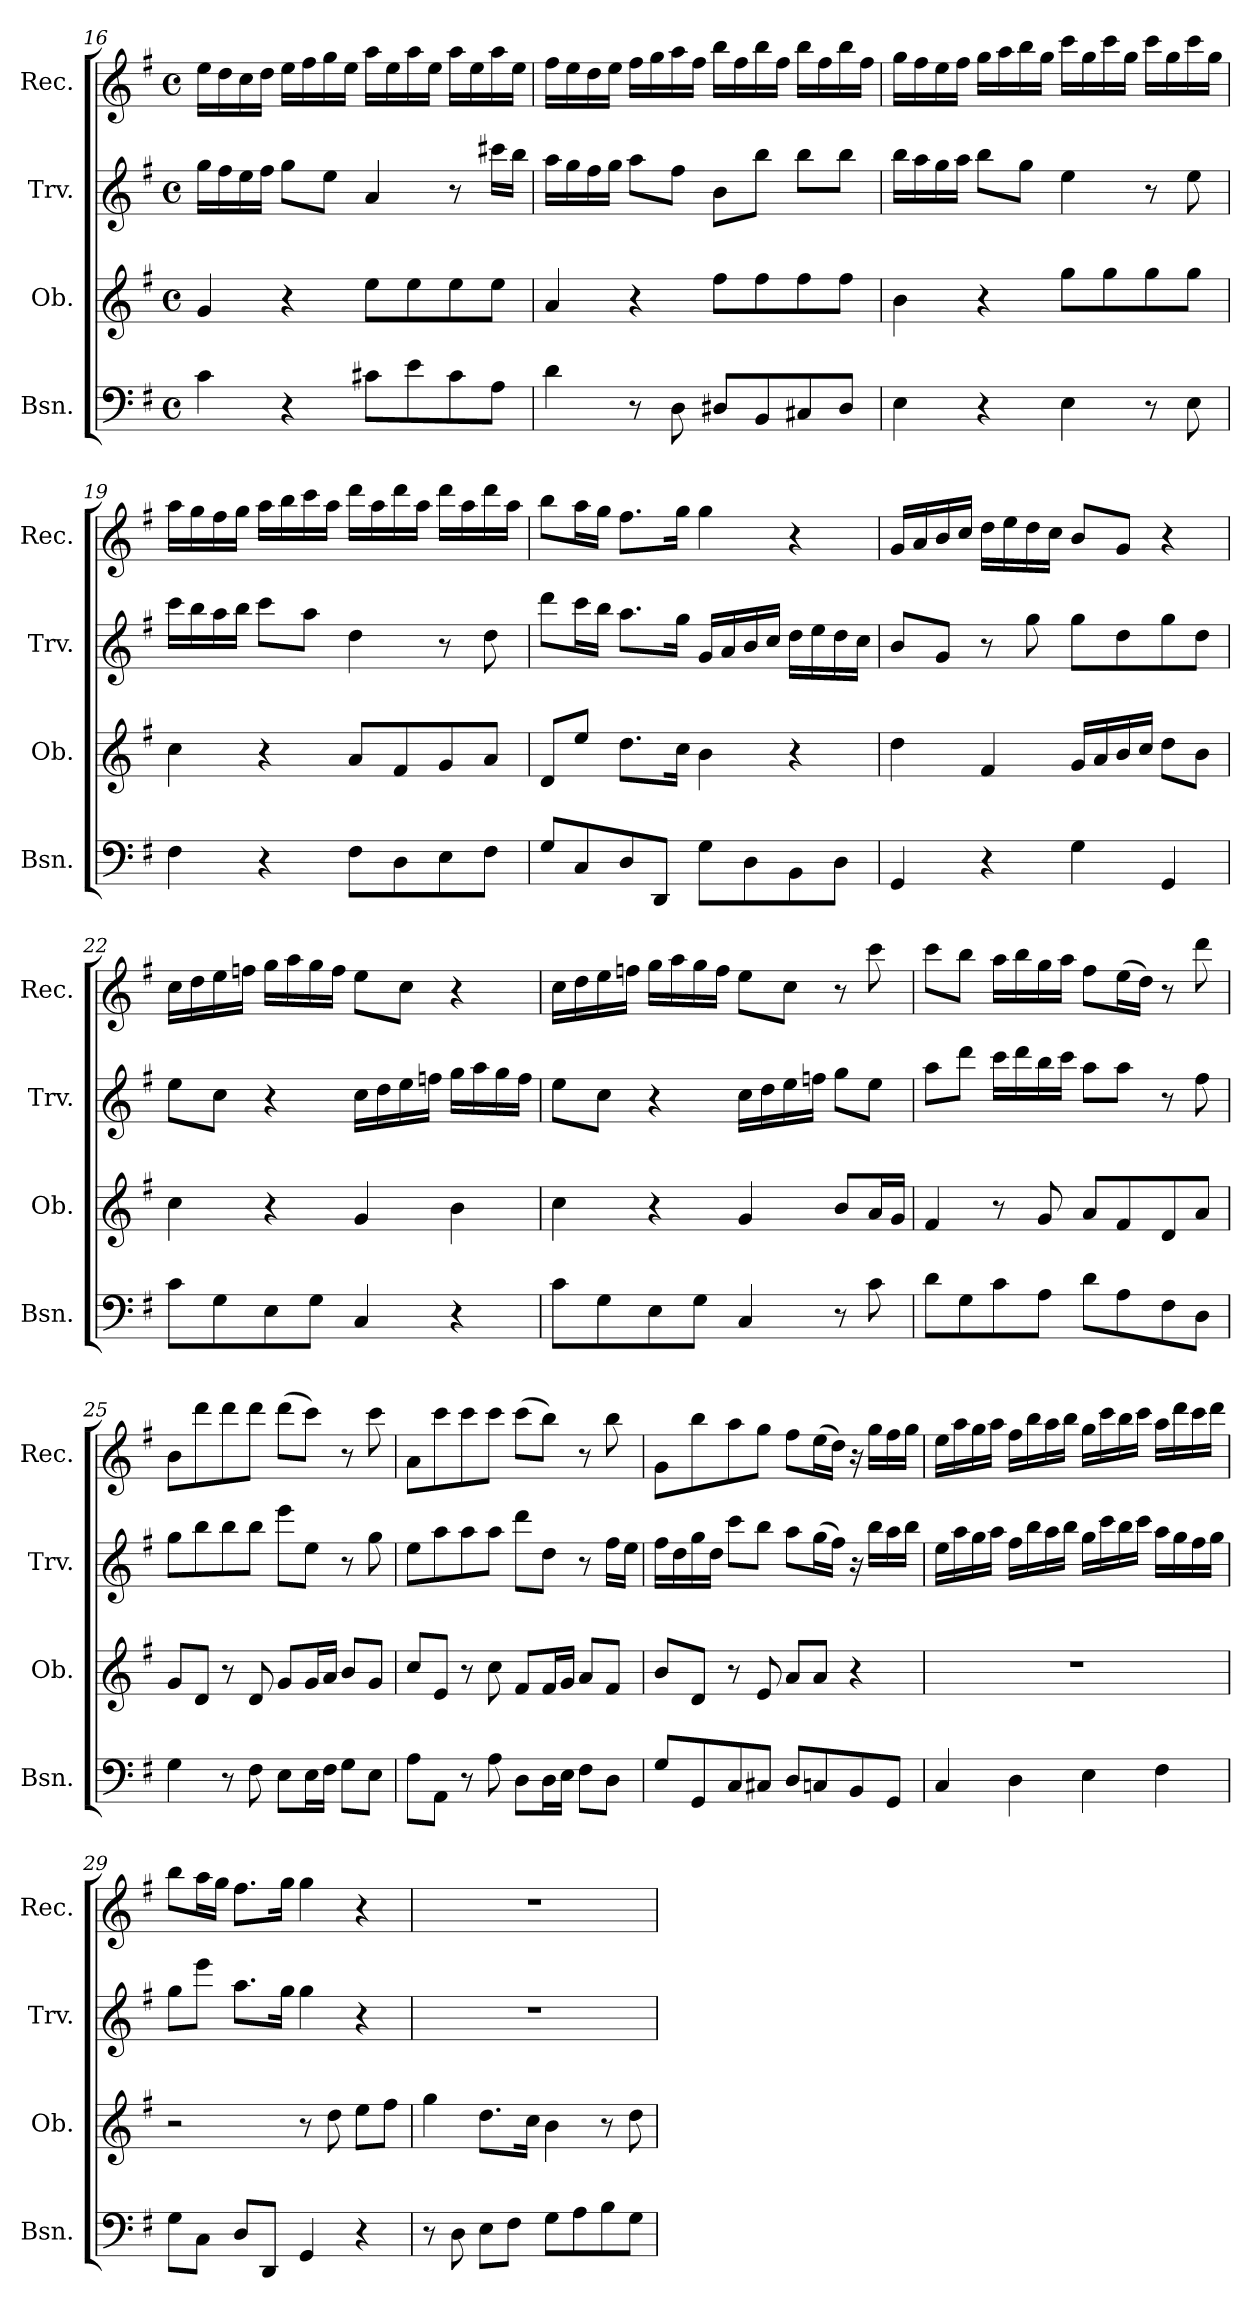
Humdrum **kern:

**kern	**kern	**kern	**kern
*part4	*part3	*part2	*part1
*staff4	*staff3	*staff2	*staff1
*I"Bsn.	*I"Ob.	*I"Trv.	*I"Rec.
*I'Bsn.	*I'Ob.	*I'Trv.	*I'Rec.
*clefF4	*clefG2	*clefG2	*clefG2
*k[f#]	*k[f#]	*k[f#]	*k[f#]
*G:	*G:	*G:	*G:
*M4/4	*M4/4	*M4/4	*M4/4
*met(c)	*met(c)	*met(c)	*met(c)
=16	=16	=16	=16
4c\	4g/	16gg\LL	16ee\LL
.	.	16ff#\	16dd\
.	.	16ee\	16cc\
.	.	16ff#\JJ	16dd\JJ
4r	4r	8gg\L	16ee\LL
.	.	.	16ff#\
.	.	8ee\J	16gg\
.	.	.	16ee\JJ
8c#X\L	8ee\L	4a/	16aa\LL
.	.	.	16ee\
8e\	8ee\	.	16aa\
.	.	.	16ee\JJ
8c#\	8ee\	8r	16aa\LL
.	.	.	16ee\
8A\J	8ee\J	16ccc#X\LL	16aa\
.	.	16bb\JJ	16ee\JJ
!!LO:LB:g=z
=17	=17	=17	=17
4d\	4a/	16aa\LL	16ff#\LL
.	.	16gg\	16ee\
.	.	16ff#\	16dd\
.	.	16gg\JJ	16ee\JJ
8r	4r	8aa\L	16ff#\LL
.	.	.	16gg\
8D\	.	8ff#\J	16aa\
.	.	.	16ff#\JJ
8D#X/L	8ff#\L	8b\L	16bb\LL
.	.	.	16ff#\
8BB/	8ff#\	8bb\J	16bb\
.	.	.	16ff#\JJ
8C#X/	8ff#\	8bb\L	16bb\LL
.	.	.	16ff#\
8D#/J	8ff#\J	8bb\J	16bb\
.	.	.	16ff#\JJ
=18	=18	=18	=18
4E\	4b\	16bb\LL	16gg\LL
.	.	16aa\	16ff#\
.	.	16gg\	16ee\
.	.	16aa\JJ	16ff#\JJ
4r	4r	8bb\L	16gg\LL
.	.	.	16aa\
.	.	8gg\J	16bb\
.	.	.	16gg\JJ
4E\	8gg\L	4ee\	16ccc\LL
.	.	.	16gg\
.	8gg\	.	16ccc\
.	.	.	16gg\JJ
8r	8gg\	8r	16ccc\LL
.	.	.	16gg\
8E\	8gg\J	8ee\	16ccc\
.	.	.	16gg\JJ
=19	=19	=19	=19
4F#\	4cc\	16ccc\LL	16aa\LL
.	.	16bb\	16gg\
.	.	16aa\	16ff#\
.	.	16bb\JJ	16gg\JJ
4r	4r	8ccc\L	16aa\LL
.	.	.	16bb\
.	.	8aa\J	16ccc\
.	.	.	16aa\JJ
8F#\L	8a/L	4dd\	16ddd\LL
.	.	.	16aa\
8D\	8f#/	.	16ddd\
.	.	.	16aa\JJ
8E\	8g/	8r	16ddd\LL
.	.	.	16aa\
8F#\J	8a/J	8dd\	16ddd\
.	.	.	16aa\JJ
=20	=20	=20	=20
8G/L	8d/L	8ddd\L	8bb\L
8C/	8ee/J	16ccc\L	16aa\L
.	.	16bb\JJ	16gg\JJ
8D/	8.dd\L	8.aa\L	8.ff#\L
8DD/J	.	.	.
.	16cc\J	16gg\J	16gg\J
8G\L	4b\	16g/LL	4gg\
.	.	16a/	.
8D\	.	16b/	.
.	.	16cc/JJ	.
8BB\	4r	16dd\LL	4r
.	.	16ee\	.
8D\J	.	16dd\	.
.	.	16cc\JJ	.
=21	=21	=21	=21
4GG/	4dd\	8b/L	16g/LL
.	.	.	16a/
.	.	8g/J	16b/
.	.	.	16cc/JJ
4r	4f#/	8r	16dd\LL
.	.	.	16ee\
.	.	8gg\	16dd\
.	.	.	16cc\JJ
4G\	16g/LL	8gg\L	8b/L
.	16a/	.	.
.	16b/	8dd\	8g/J
.	16cc/JJ	.	.
4GG/	8dd\L	8gg\	4r
.	8b\J	8dd\J	.
!!LO:LB:g=z
=22	=22	=22	=22
8c\L	4cc\	8ee\L	16cc\LL
.	.	.	16dd\
8G\	.	8cc\J	16ee\
.	.	.	16ffn\JJ
8E\	4r	4r	16gg\LL
.	.	.	16aa\
8G\J	.	.	16gg\
.	.	.	16ff\JJ
4C/	4g/	16cc\LL	8ee\L
.	.	16dd\	.
.	.	16ee\	8cc\J
.	.	16ffn\JJ	.
4r	4b\	16gg\LL	4r
.	.	16aa\	.
.	.	16gg\	.
.	.	16ff\JJ	.
=23	=23	=23	=23
8c\L	4cc\	8ee\L	16cc\LL
.	.	.	16dd\
8G\	.	8cc\J	16ee\
.	.	.	16ffn\JJ
8E\	4r	4r	16gg\LL
.	.	.	16aa\
8G\J	.	.	16gg\
.	.	.	16ff\JJ
4C/	4g/	16cc\LL	8ee\L
.	.	16dd\	.
.	.	16ee\	8cc\J
.	.	16ffn\JJ	.
8r	8b/L	8gg\L	8r
8c\	16a/L	8ee\J	8ccc\
.	16g/JJ	.	.
=24	=24	=24	=24
8d\L	4f#/	8aa\L	8ccc\L
8G\	.	8ddd\J	8bb\J
8c\	8r	16ccc\LL	16aa\LL
.	.	16ddd\	16bb\
8A\J	8g/	16bb\	16gg\
.	.	16ccc\JJ	16aa\JJ
8d\L	8a/L	8aa\L	8ff#\L
8A\	8f#/	8aa\J	(>16ee\L
.	.	.	16dd\JJ)
8F#\	8d/	8r	8r
8D\J	8a/J	8ff#\	8ddd\
=25	=25	=25	=25
4G\	8g/L	8gg\L	8b\L
.	8d/J	8bb\	8ddd\
8r	8r	8bb\	8ddd\
8F#\	8d/	8bb\J	8ddd\J
8E\L	8g/L	8eee\L	(>8ddd\L
16E\L	16g/L	8ee\J	8ccc\J)
16F#\JJ	16a/JJ	.	.
8G\L	8b/L	8r	8r
8E\J	8g/J	8gg\	8ccc\
=26	=26	=26	=26
8A\L	8cc/L	8ee\L	8a\L
8AA\J	8e/J	8aa\	8ccc\
8r	8r	8aa\	8ccc\
8A\	8cc\	8aa\J	8ccc\J
8D\L	8f#/L	8ddd\L	(>8ccc\L
16D\L	16f#/L	8dd\J	8bb\J)
16E\JJ	16g/JJ	.	.
8F#\L	8a/L	8r	8r
8D\J	8f#/J	16ff#\LL	8bb\
.	.	16ee\JJ	.
=27	=27	=27	=27
8G/L	8b/L	16ff#\LL	8g\L
.	.	16dd\	.
8GG/	8d/J	16gg\	8bb\
.	.	16dd\JJ	.
8C/	8r	8ccc\L	8aa\
8C#X/J	8e/	8bb\J	8gg\J
8D/L	8a/L	8aa\L	8ff#\L
8Cn/	8a/J	(>16gg\L	(>16ee\L
.	.	16ff#\JJ)	16dd\JJ)
8BB/	4r	16r	16r
.	.	16bb\LL	16gg\LL
8GG/J	.	16aa\	16ff#\
.	.	16bb\JJ	16gg\JJ
!!LO:LB:g=z
=28	=28	=28	=28
4C/	1r	16ee\LL	16ee\LL
.	.	16aa\	16aa\
.	.	16gg\	16gg\
.	.	16aa\JJ	16aa\JJ
4D\	.	16ff#\LL	16ff#\LL
.	.	16bb\	16bb\
.	.	16aa\	16aa\
.	.	16bb\JJ	16bb\JJ
4E\	.	16gg\LL	16gg\LL
.	.	16ccc\	16ccc\
.	.	16bb\	16bb\
.	.	16ccc\JJ	16ccc\JJ
4F#\	.	16aa\LL	16aa\LL
.	.	16gg\	16ddd\
.	.	16ff#\	16ccc\
.	.	16gg\JJ	16ddd\JJ
=29	=29	=29	=29
8G\L	2r	8gg\L	8bb\L
8C\J	.	8eee\J	16aa\L
.	.	.	16gg\JJ
8D/L	.	8.aa\L	8.ff#\L
8DD/J	.	.	.
.	.	16gg\J	16gg\J
4GG/	8r	4gg\	4gg\
.	8dd\	.	.
4r	8ee\L	4r	4r
.	8ff#\J	.	.
=30	=30	=30	=30
8r	4gg\	1r	1r
8D\	.	.	.
8E\L	8.dd\L	.	.
8F#\J	.	.	.
.	16cc\J	.	.
8G\L	4b\	.	.
8A\	.	.	.
8B\	8r	.	.
8G\J	8dd\	.	.
=	=	=	=
*-	*-	*-	*-
